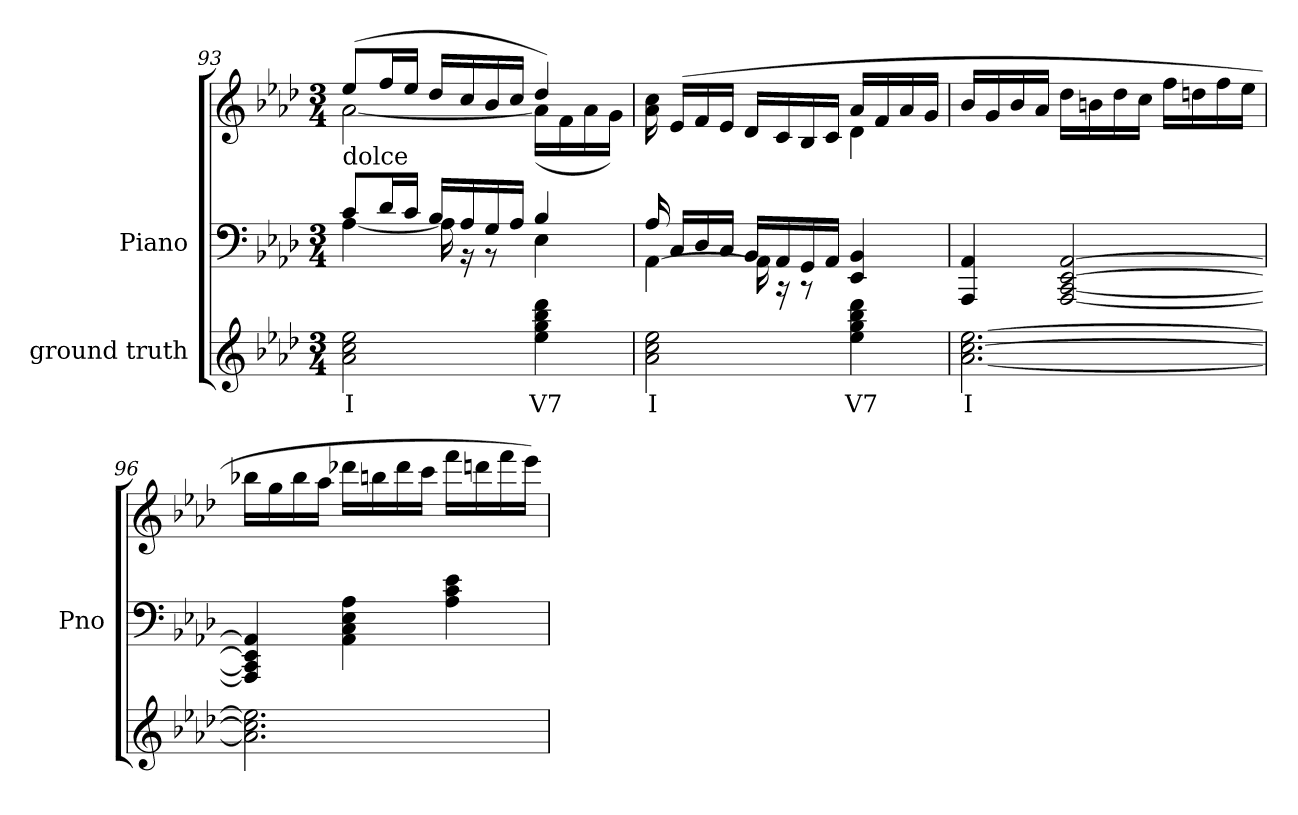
**kern	**text	**kern	**kern
*part2	*part2	*part1	*part1
*staff3	*staff3	*staff2	*staff1
*I"ground truth	*	*I"Piano	*
*	*	*I'Pno	*
!!LO:LB:g=z
*	*	*clefF4	*clefG2
*k[b-e-a-d-]	*	*k[b-e-a-d-]	*k[b-e-a-d-]
*A-:	*	*A-:	*A-:
*M3/4	*	*M3/4	*M3/4
=93	=93	=93	=93
*	*	*^	*^
!	!	!	!	!LO:TX:b:t=dolce	!
2a- 2cc 2ee-	I	8c/L	[4A-\	(>8ee-/L	[2a-\
.	.	16d-/L	.	16ff/L	.
.	.	16c/JJ	.	16ee-/JJ	.
.	.	16B-/LL	16A-\]	16dd-/LL	.
.	.	16A-/	16r	16cc/	.
.	.	16G/	8rBB	16b-/	.
.	.	16A-/JJ	.	16cc/JJ	.
4ee- 4gg 4bb- 4ddd-	V7	4B-/	4E-\	4dd-/)	(<16a-\LL]
.	.	.	.	.	16f\
.	.	.	.	.	16a-\
.	.	.	.	.	16g\JJ)
*	*	*v	*v	*	*
*	*	*	*v	*v
=94	=94	=94	=94
*	*	*^	*^
*	*	*	*^	*	*^
2a- 2cc 2ee-	I	2ryy	16A-/	[4AA-\	16a-\ 16cc\	2ryy	2ryy
.	.	.	16C/LL	.	(>16e-/LL	.	.
.	.	.	16D-/	.	16f/	.	.
.	.	.	16C/JJ	.	16e-/JJ	.	.
.	.	.	16BB-/LL	16AA-\]	16d-/LL	.	.
.	.	.	16AA-/	16rCC	16c/	.	.
.	.	.	16GG/	8rCC	16B-/	.	.
.	.	.	16AA-/JJ	.	16c/JJ	.	.
4ee- 4gg 4bb- 4ddd-	V7	4ryy	4EE-/ 4BB-/	4ryy	(>16a-/LL	4d-\)	4ryy
.	.	.	.	.	16f/	.	.
.	.	.	.	.	16a-/	.	.
.	.	.	.	.	16g/JJ	.	.
*	*	*v	*v	*v	*	*	*
*	*	*	*v	*v	*v
=95	=95	=95	=95
[2.a- [2.cc [2.ee-	I	4AAA-/ 4AA-/	16b-/LL
.	.	.	16g/
.	.	.	16b-/
.	.	.	16a-/JJ
.	.	[2AAA-/ [2CC/ [2EE-/ [2AA-/	16dd-\LL
.	.	.	16bn\
.	.	.	16dd-\
.	.	.	16cc\JJ
.	.	.	16ff\LL
.	.	.	16ddn\
.	.	.	16ff\
.	.	.	16ee-\JJ
!!LO:LB:g=z
=96	=96	=96	=96
2.a-] 2.cc] 2.ee-]	.	4AAA-/] 4CC/] 4EE-/] 4AA-/]	16bb-X\LL
.	.	.	16gg\
.	.	.	16bb-\
.	.	.	16aa-\JJ
.	.	4AA-\ 4C\ 4E-\ 4A-\	16ddd-X\LL
.	.	.	16bbn\
.	.	.	16ddd-\
.	.	.	16ccc\JJ
.	.	4A-\ 4c\ 4e-\	16fff\LL
.	.	.	16dddn\
.	.	.	16fff\
.	.	.	16eee-\JJ)
=	=	=	=
*-	*-	*-	*-
